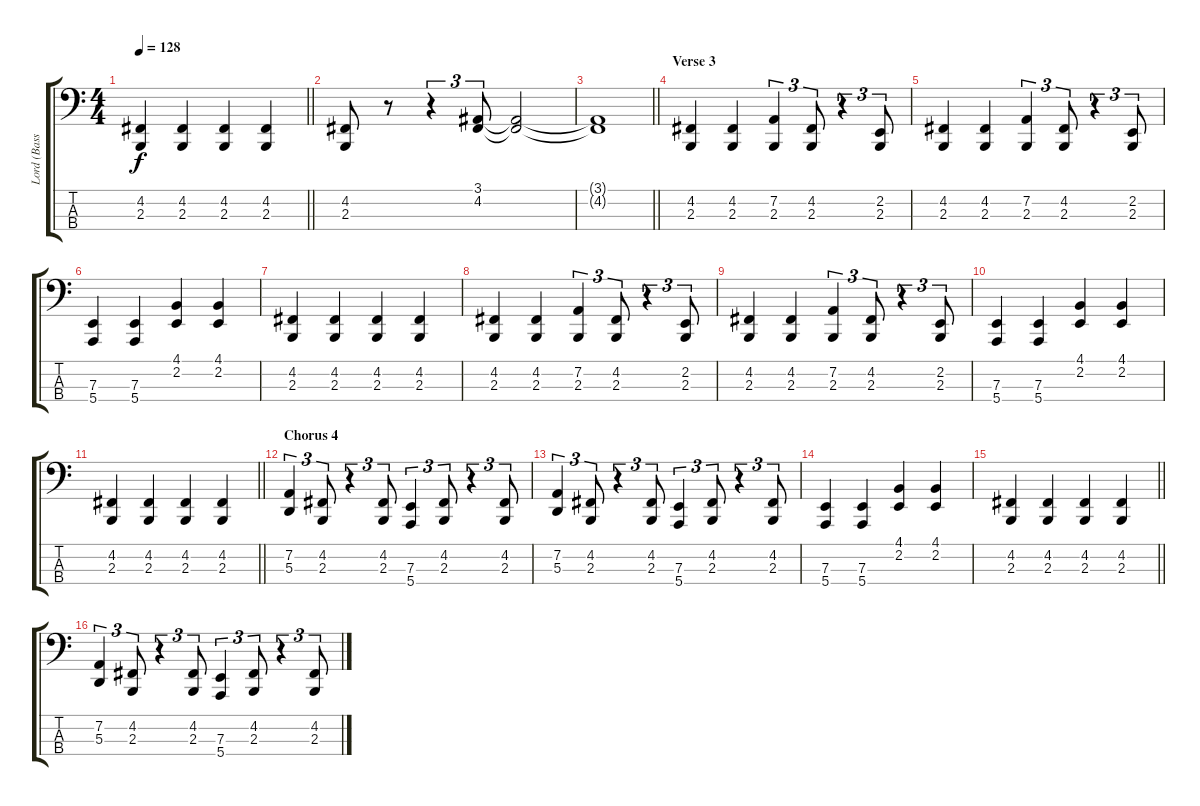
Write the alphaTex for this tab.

\track ("Lord (Bass)" "Lord (Bass") {instrument drawbarorgan}
\staff {score tabs}
\tuning (G2 D2 A1 E1) {hide}
\ts (4 4)
\tempo 128
\clef f4
\barLineRight lightlight
\ks c
(4.2 2.3).4{dy f} (4.2 2.3).4 (4.2 2.3).4 (4.2 2.3).4 |
(4.2 2.3).8 r.8 r.4{tu (3 2)} (3.1 4.2).8{tu (3 2)} (3.1{t} 4.2{t}).2 |
\barLineRight lightlight
(3.1{t} 4.2{t}).1 |
\section ("" "Verse 3")
(4.2 2.3).4 (4.2 2.3).4 (7.2 2.3).4{tu (3 2)} (4.2 2.3).8{tu (3 2)} r.4{tu (3 2)} (2.2 2.3).8{tu (3 2)} |
(4.2 2.3).4 (4.2 2.3).4 (7.2 2.3).4{tu (3 2)} (4.2 2.3).8{tu (3 2)} r.4{tu (3 2)} (2.2 2.3).8{tu (3 2)} |
(7.3 5.4).4 (7.3 5.4).4 (4.1 2.2).4 (4.1 2.2).4 |
(4.2 2.3).4 (4.2 2.3).4 (4.2 2.3).4 (4.2 2.3).4 |
(4.2 2.3).4 (4.2 2.3).4 (7.2 2.3).4{tu (3 2)} (4.2 2.3).8{tu (3 2)} r.4{tu (3 2)} (2.2 2.3).8{tu (3 2)} |
(4.2 2.3).4 (4.2 2.3).4 (7.2 2.3).4{tu (3 2)} (4.2 2.3).8{tu (3 2)} r.4{tu (3 2)} (2.2 2.3).8{tu (3 2)} |
(7.3 5.4).4 (7.3 5.4).4 (4.1 2.2).4 (4.1 2.2).4 |
\barLineRight lightlight
(4.2 2.3).4 (4.2 2.3).4 (4.2 2.3).4 (4.2 2.3).4 |
\section ("" "Chorus 4")
(7.2 5.3).4{tu (3 2)} (4.2 2.3).8{tu (3 2)} r.4{tu (3 2)} (4.2 2.3).8{tu (3 2)} (7.3 5.4).4{tu (3 2)} (4.2 2.3).8{tu (3 2)} r.4{tu (3 2)} (4.2 2.3).8{tu (3 2)} |
(7.2 5.3).4{tu (3 2)} (4.2 2.3).8{tu (3 2)} r.4{tu (3 2)} (4.2 2.3).8{tu (3 2)} (7.3 5.4).4{tu (3 2)} (4.2 2.3).8{tu (3 2)} r.4{tu (3 2)} (4.2 2.3).8{tu (3 2)} |
(7.3 5.4).4 (7.3 5.4).4 (4.1 2.2).4 (4.1 2.2).4 |
\barLineRight lightlight
(4.2 2.3).4 (4.2 2.3).4 (4.2 2.3).4 (4.2 2.3).4 |
(7.2 5.3).4{tu (3 2)} (4.2 2.3).8{tu (3 2)} r.4{tu (3 2)} (4.2 2.3).8{tu (3 2)} (7.3 5.4).4{tu (3 2)} (4.2 2.3).8{tu (3 2)} r.4{tu (3 2)} (4.2 2.3).8{tu (3 2)}
